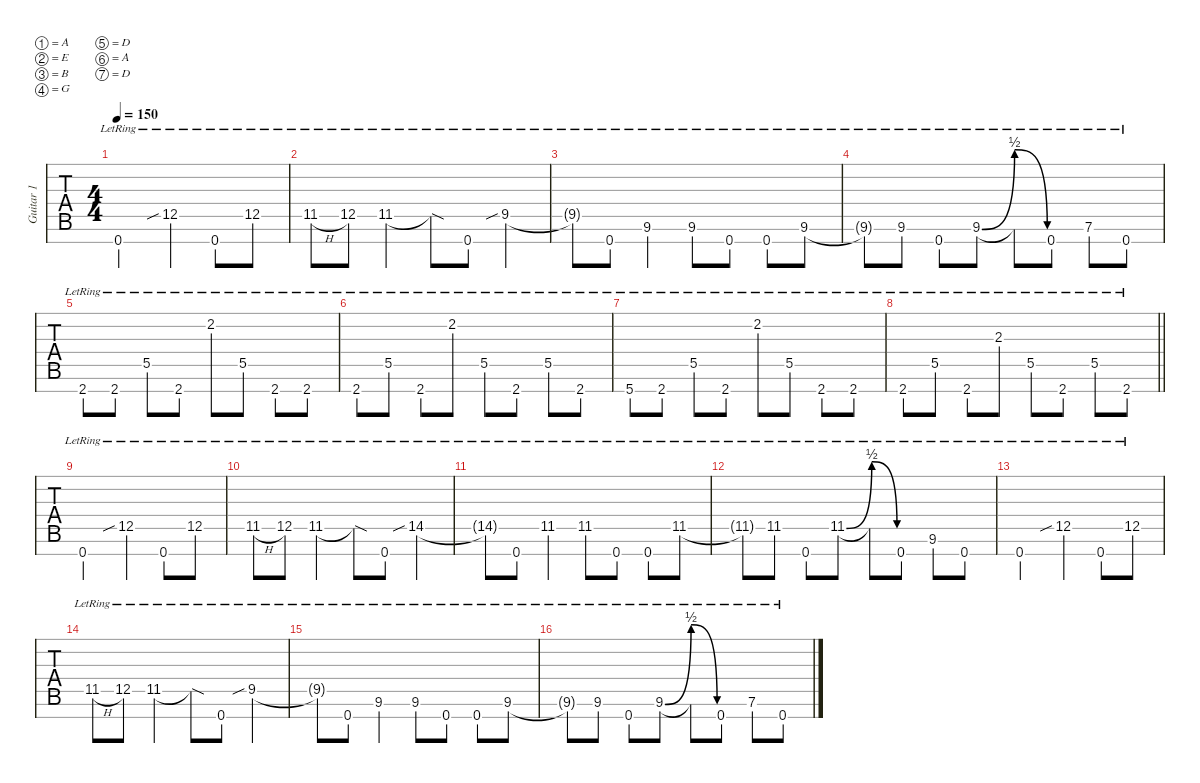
\defaultSystemsLayout 2
\hideDynamics
\bracketExtendMode nobrackets
\multiTrackTrackNamePolicy allsystems
\firstSystemTrackNameMode fullname
\otherSystemsTrackNameMode fullname
\otherSystemsTrackNameOrientation horizontal
\track ("Guitar 1" "Gtr. 1") {instrument overdrivenguitar}
\staff {tabs}
\tuning (A3 E3 B2 G2 D2 A1 D1)
\ts (4 4)
\tempo 150
\clef g2
\ks c
0.7{lr}.2{dy mf} 12.5{sib lr}.4 0.7{lr}.8 12.5{lr}.8 |
\scale
1.00269 11.5{h lr acc #}.8 12.5{lr}.8 11.5{lr acc #}.4 11.5{sod lr t acc #}.8 0.7{lr}.8 9.5{sib lr}.4 |
9.5{lr t}.8 0.7{lr}.8 9.6{lr acc #}.4 9.6{lr acc #}.8 0.7{lr}.8 0.7{lr}.8 9.6{lr acc #}.8 |
\scale
0.997308 9.6{lr t acc #}.8 9.6{lr acc #}.8 0.7{lr}.8 9.6{be (bendrelease 9 0 12.6 2 23.4 2 29.4 0) lr acc #}.8 9.6{lr t acc #}.8 0.7{lr}.8 7.6{lr}.8 0.7{lr}.8 |
2.7{lr}.8 2.7{lr}.8 5.5{lr}.8 2.7{lr}.8 2.2{lr acc #}.8 5.5{lr}.8 2.7{lr}.8 2.7{lr}.8 |
\scale
1.00269 2.7{lr}.8 5.5{lr}.8 2.7{lr}.8 2.2{lr acc #}.8 5.5{lr}.8 2.7{lr}.8 5.5{lr}.8 2.7{lr}.8 |
\scale
1.00155 5.7{lr}.8 2.7{lr}.8 5.5{lr}.8 2.7{lr}.8 2.2{lr acc #}.8 5.5{lr}.8 2.7{lr}.8 2.7{lr}.8 |
\scale
0.99576
\barLineRight lightlight
2.7{lr}.8 5.5{lr}.8 2.7{lr}.8 2.3{lr acc #}.8 5.5{lr}.8 2.7{lr}.8 5.5{lr}.8 2.7{lr}.8 |
0.7{lr}.2 12.5{sib lr}.4 0.7{lr}.8 12.5{lr}.8 |
\scale
1.00269 11.5{h lr acc #}.8 12.5{lr}.8 11.5{lr acc #}.4 11.5{sod lr t acc #}.8 0.7{lr}.8 14.5{sib lr}.4 |
14.5{lr t}.8 0.7{lr}.8 11.5{lr acc #}.4 11.5{lr acc #}.8 0.7{lr}.8 0.7{lr}.8 11.5{lr acc #}.8 |
\scale
0.997308 11.5{lr t acc #}.8 11.5{lr acc #}.8 0.7{lr}.8 11.5{be (bendrelease 9 0 12.6 2 23.4 2 29.4 0) lr acc #}.8 11.5{lr t acc #}.8 0.7{lr}.8 9.6{lr acc #}.8 0.7{lr}.8 |
0.7{lr}.2 12.5{sib lr}.4 0.7{lr}.8 12.5{lr}.8 |
\scale
1.00269 11.5{h lr acc #}.8 12.5{lr}.8 11.5{lr acc #}.4 11.5{sod lr t acc #}.8 0.7{lr}.8 9.5{sib lr}.4 |
9.5{lr t}.8 0.7{lr}.8 9.6{lr acc #}.4 9.6{lr acc #}.8 0.7{lr}.8 0.7{lr}.8 9.6{lr acc #}.8 |
\scale
0.997308 9.6{lr t acc #}.8 9.6{lr acc #}.8 0.7{lr}.8 9.6{be (bendrelease 9 0 12.6 2 23.4 2 29.4 0) lr acc #}.8 9.6{lr t acc #}.8 0.7{lr}.8 7.6{lr}.8 0.7{lr}.8
